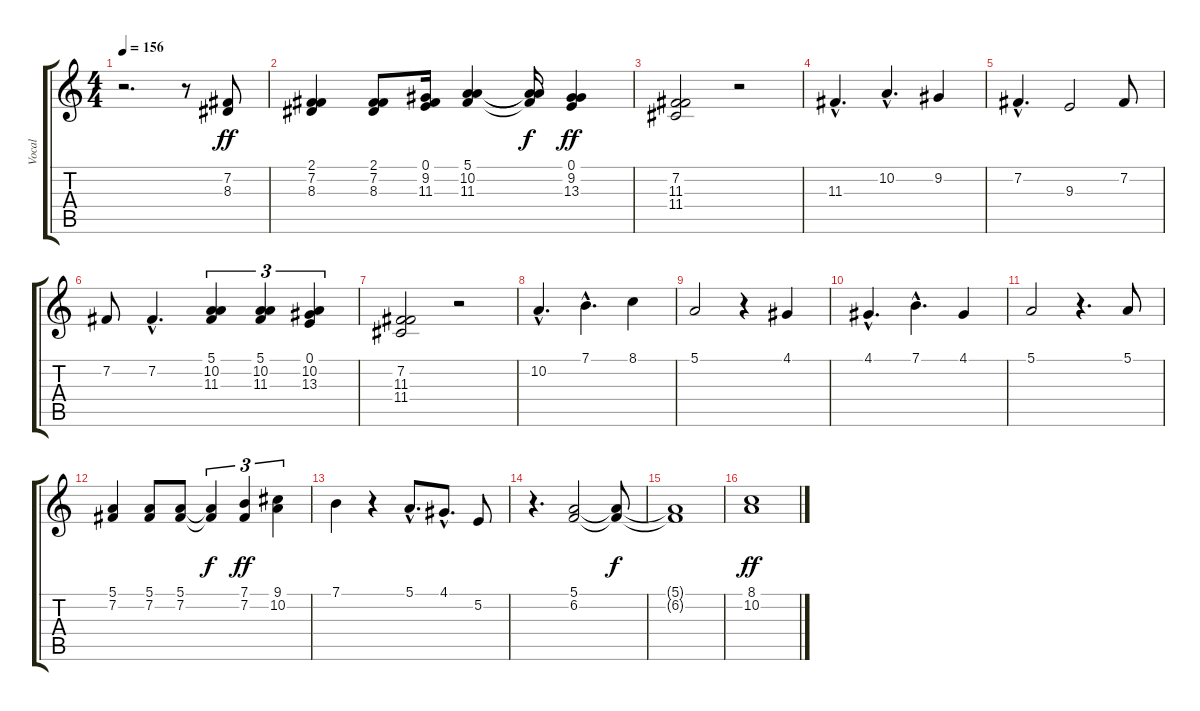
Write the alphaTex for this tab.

\track ("Vocal" "Vocal") {instrument synthvoice}
\staff {score tabs}
\tuning (E4 B3 G3 D3 A2 E2) {hide}
\ts (4 4)
\tempo 156
\clef g2
\ks c
r.2{d dy ff} r.8 (7.2 8.3).8 |
(2.1 7.2 8.3).4 (2.1 7.2 8.3).8 (0.1 9.2 11.3).16 (5.1 10.2 11.3).4 (5.1{t} 10.2{t} 11.3{t}).16{dy f} (0.1 9.2 13.3).4{dy ff} |
(7.2 11.3 11.4).2 r.2 |
11.3{hac}.4{d} 10.2{hac}.4{d} 9.2.4 |
7.2{hac}.4{d} 9.3.2 7.2.8 |
7.2.8 7.2{hac}.4{d} (5.1 10.2 11.3).4{tu (3 2)} (5.1 10.2 11.3).4{tu (3 2)} (0.1 10.2 13.3).4{tu (3 2)} |
(7.2 11.3 11.4).2 r.2 |
10.2{hac}.4{d} 7.1{hac}.4{d} 8.1.4 |
5.1.2 r.4 4.1.4 |
4.1{hac}.4{d} 7.1{hac}.4{d} 4.1.4 |
5.1.2 r.4{d} 5.1.8 |
(5.1 7.2).4 (5.1 7.2).8 (5.1 7.2).8 (5.1{t} 7.2{t}).4{tu (3 2) dy f} (7.1 7.2).4{tu (3 2) dy ff} (9.1 10.2).4{tu (3 2)} |
7.1.4 r.4 5.1{hac}.8{d} 4.1{hac}.8{d} 5.2.8 |
r.4{d} (5.1 6.2).2 (5.1{t} 6.2{t}).8{dy f} |
(5.1{t} 6.2{t}).1 |
(8.1 10.2).1{dy ff}
